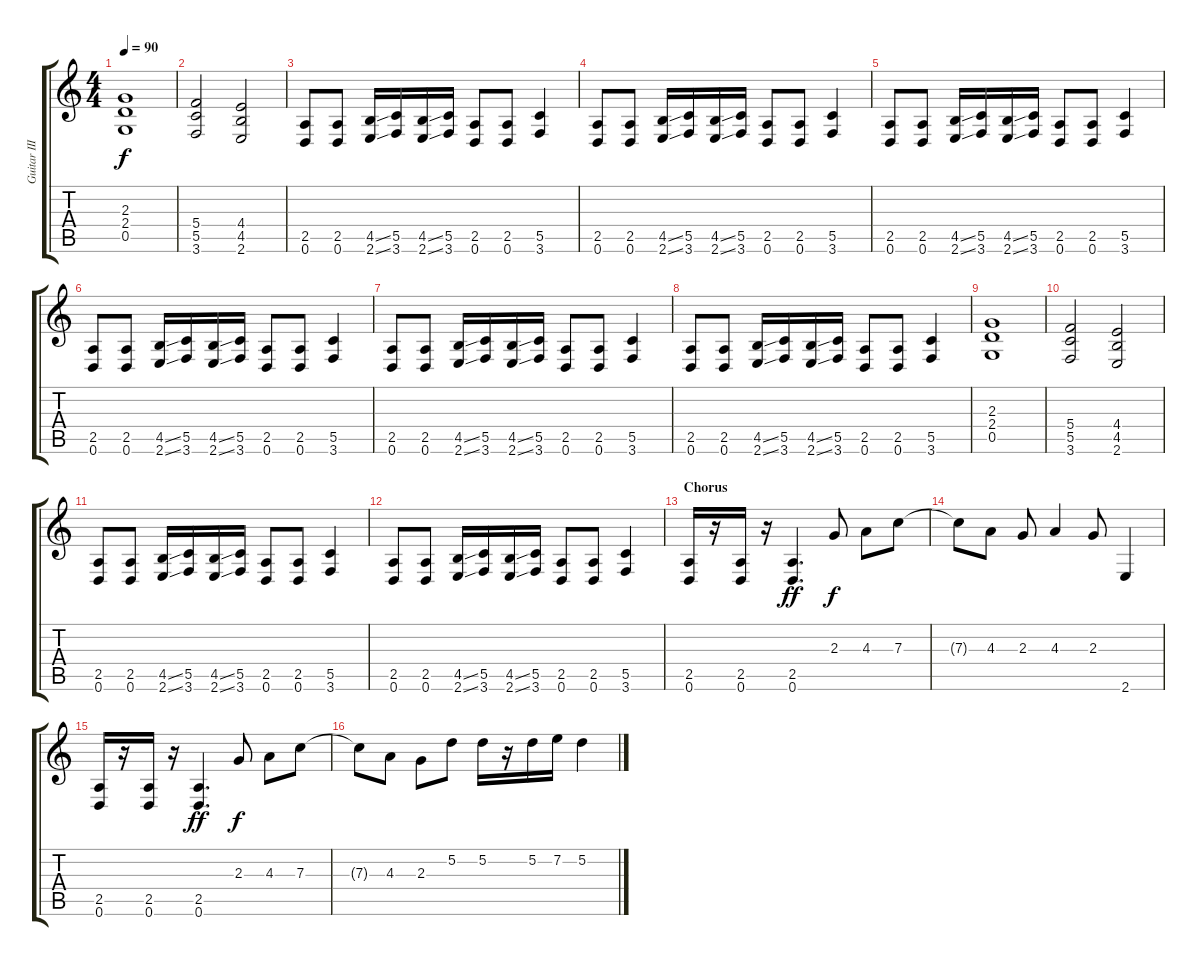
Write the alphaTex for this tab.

\track ("Guitar III" "Guitar III") {instrument overdrivenguitar}
\staff {score tabs}
\tuning (D4 A3 F3 C3 G2 D2) {hide}
\ts (4 4)
\tempo 90
\clef g2
\ks c
(2.3 2.4 0.5).1{dy f} |
(5.4 5.5 3.6).2 (4.4 4.5 2.6).2 |
(2.5 0.6).8 (2.5 0.6).8 (4.5{ss} 2.6{ss}).16 (5.5 3.6).16 (4.5{ss} 2.6{ss}).16 (5.5 3.6).16 (2.5 0.6).8 (2.5 0.6).8 (5.5 3.6).4 |
(2.5 0.6).8 (2.5 0.6).8 (4.5{ss} 2.6{ss}).16 (5.5 3.6).16 (4.5{ss} 2.6{ss}).16 (5.5 3.6).16 (2.5 0.6).8 (2.5 0.6).8 (5.5 3.6).4 |
(2.5 0.6).8 (2.5 0.6).8 (4.5{ss} 2.6{ss}).16 (5.5 3.6).16 (4.5{ss} 2.6{ss}).16 (5.5 3.6).16 (2.5 0.6).8 (2.5 0.6).8 (5.5 3.6).4 |
(2.5 0.6).8 (2.5 0.6).8 (4.5{ss} 2.6{ss}).16 (5.5 3.6).16 (4.5{ss} 2.6{ss}).16 (5.5 3.6).16 (2.5 0.6).8 (2.5 0.6).8 (5.5 3.6).4 |
(2.5 0.6).8 (2.5 0.6).8 (4.5{ss} 2.6{ss}).16 (5.5 3.6).16 (4.5{ss} 2.6{ss}).16 (5.5 3.6).16 (2.5 0.6).8 (2.5 0.6).8 (5.5 3.6).4 |
(2.5 0.6).8 (2.5 0.6).8 (4.5{ss} 2.6{ss}).16 (5.5 3.6).16 (4.5{ss} 2.6{ss}).16 (5.5 3.6).16 (2.5 0.6).8 (2.5 0.6).8 (5.5 3.6).4 |
(2.3 2.4 0.5).1 |
(5.4 5.5 3.6).2 (4.4 4.5 2.6).2 |
(2.5 0.6).8 (2.5 0.6).8 (4.5{ss} 2.6{ss}).16 (5.5 3.6).16 (4.5{ss} 2.6{ss}).16 (5.5 3.6).16 (2.5 0.6).8 (2.5 0.6).8 (5.5 3.6).4 |
(2.5 0.6).8 (2.5 0.6).8 (4.5{ss} 2.6{ss}).16 (5.5 3.6).16 (4.5{ss} 2.6{ss}).16 (5.5 3.6).16 (2.5 0.6).8 (2.5 0.6).8 (5.5 3.6).4 |
\section ("" "Chorus")
(2.5 0.6).16 r.16 (2.5 0.6).16 r.16 (2.5 0.6).4{d dy ff} 2.3.8{dy f} 4.3.8 7.3.8 |
7.3{t}.8 4.3.8 2.3.8 4.3.4 2.3.8 2.6.4 |
(2.5 0.6).16 r.16 (2.5 0.6).16 r.16 (2.5 0.6).4{d dy ff} 2.3.8{dy f} 4.3.8 7.3.8 |
7.3{t}.8 4.3.8 2.3.8 5.2.8 5.2.16 r.16 5.2.16 7.2.16 5.2.4
